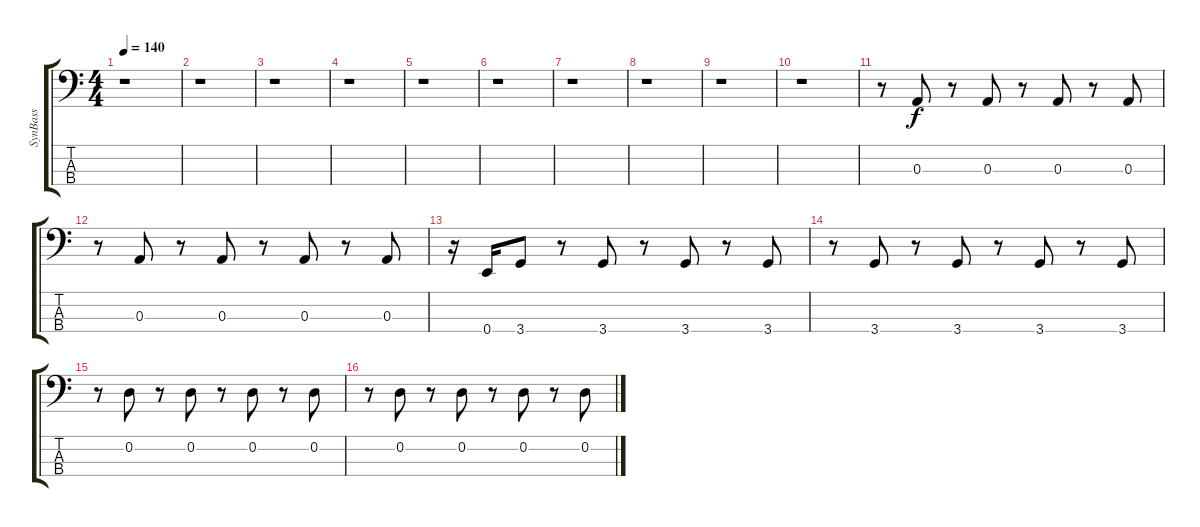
\track ("SynBass" "SynBass") {instrument synthbass2}
\staff {score tabs}
\tuning (G2 D2 A1 E1) {hide}
\ts (4 4)
\tempo 140
\clef f4
\ks c
r.1{dy f} |
r.1 |
r.1 |
r.1 |
r.1 |
r.1 |
r.1 |
r.1 |
r.1 |
r.1 |
r.8 0.3.8 r.8 0.3.8 r.8 0.3.8 r.8 0.3.8 |
r.8 0.3.8 r.8 0.3.8 r.8 0.3.8 r.8 0.3.8 |
r.16 0.4.16 3.4.8 r.8 3.4.8 r.8 3.4.8 r.8 3.4.8 |
r.8 3.4.8 r.8 3.4.8 r.8 3.4.8 r.8 3.4.8 |
r.8 0.2.8 r.8 0.2.8 r.8 0.2.8 r.8 0.2.8 |
r.8 0.2.8 r.8 0.2.8 r.8 0.2.8 r.8 0.2.8
